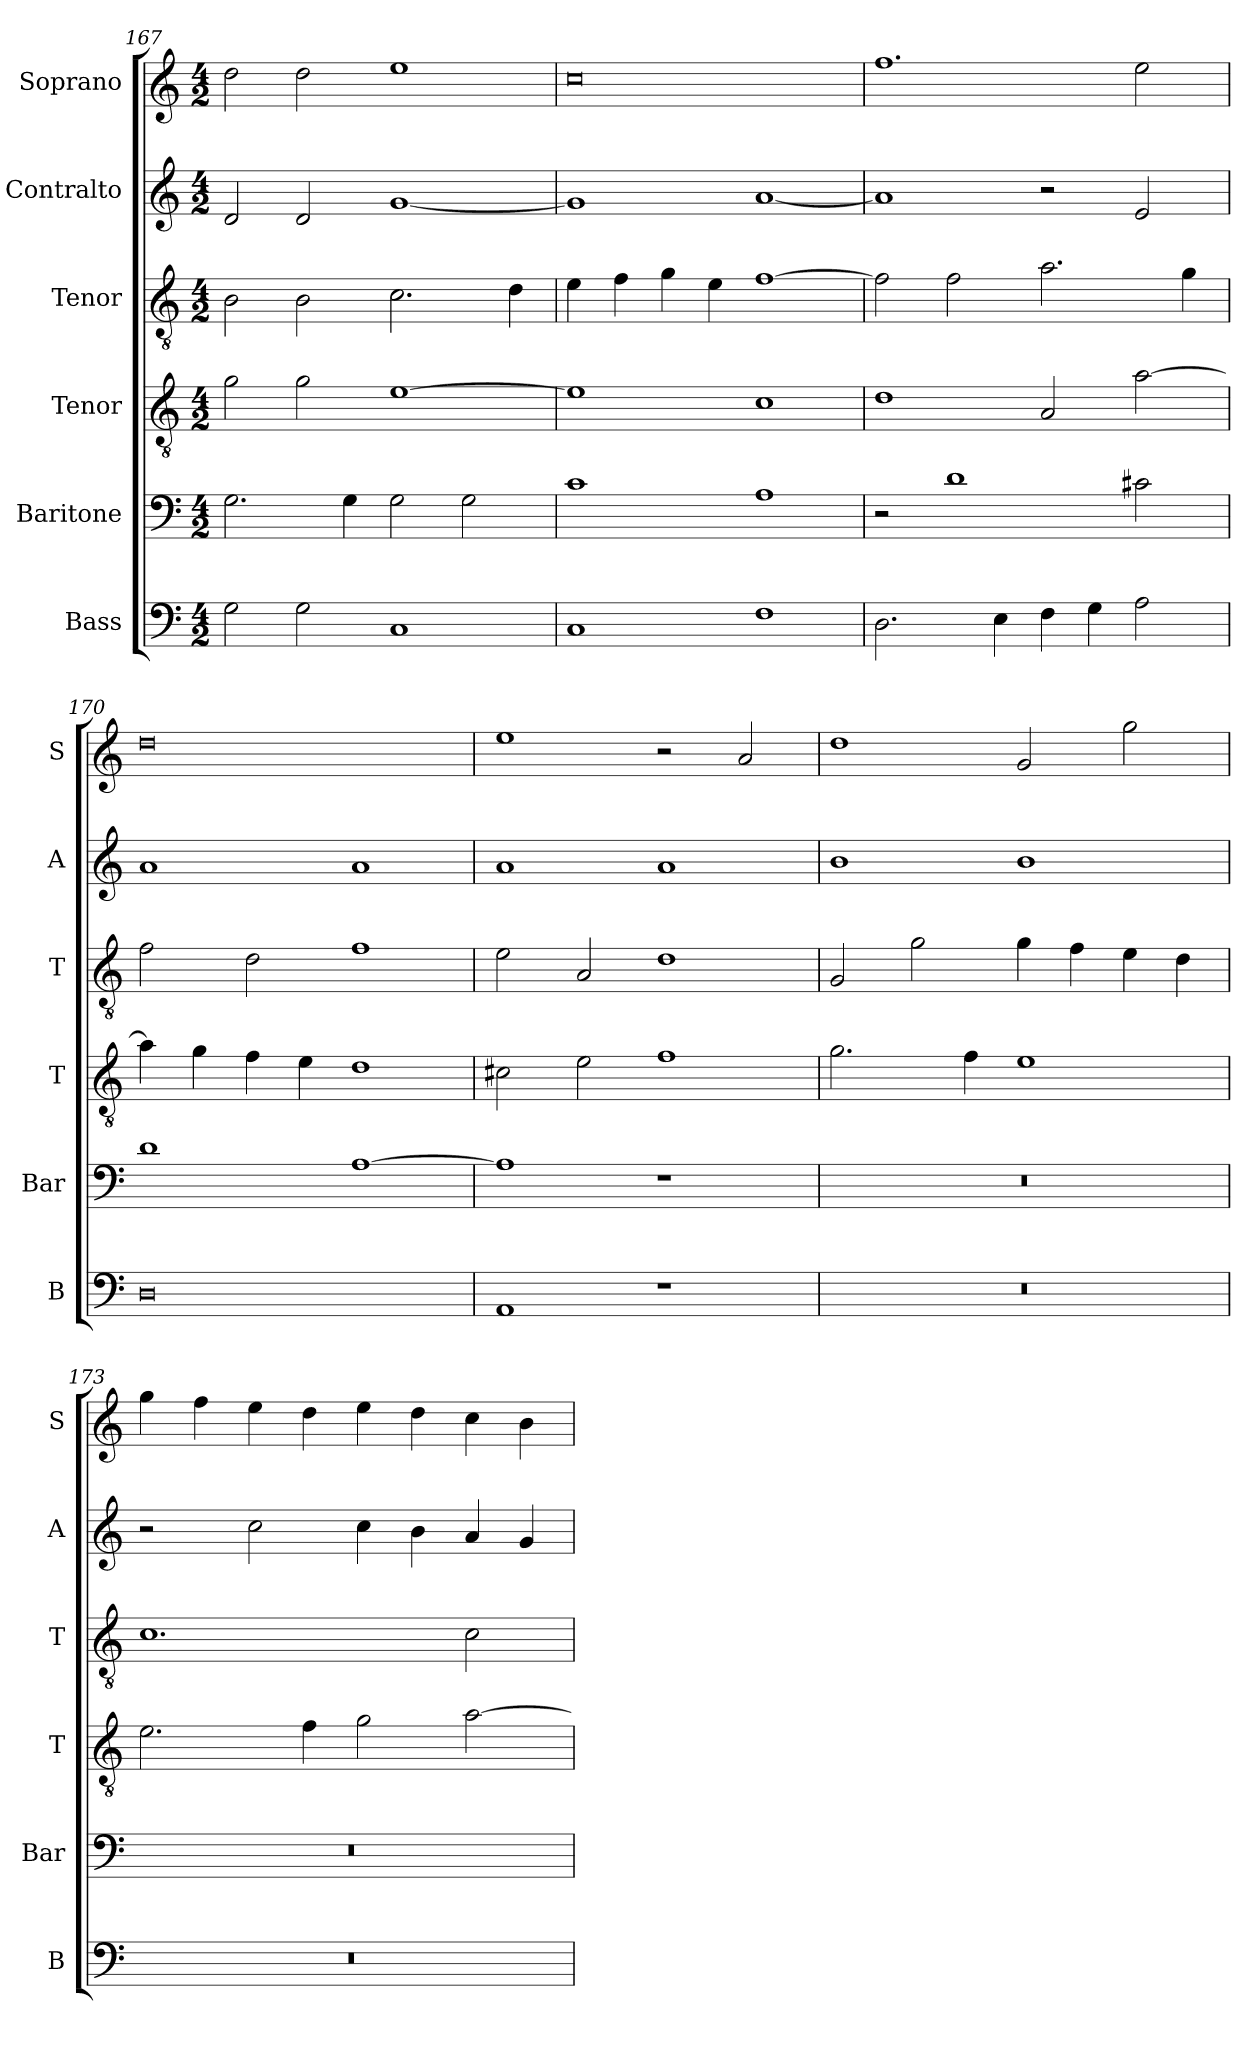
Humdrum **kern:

**kern	**kern	**kern	**kern	**kern	**kern
*part6	*part5	*part4	*part3	*part2	*part1
*staff6	*staff5	*staff4	*staff3	*staff2	*staff1
*I"Bass	*I"Baritone	*I"Tenor	*I"Tenor	*I"Contralto	*I"Soprano
*I'B	*I'Bar	*I'T	*I'T	*I'A	*I'S
*clefF4	*clefF4	*clefGv2	*clefGv2	*clefG2	*clefG2
*k[]	*k[]	*k[]	*k[]	*k[]	*k[]
*G:mix	*G:mix	*G:mix	*G:mix	*G:mix	*G:mix
*M4/2	*M4/2	*M4/2	*M4/2	*M4/2	*M4/2
=167	=167	=167	=167	=167	=167
2G	2.G	2g	2B	2d	2dd
2G	.	2g	2B	2d	2dd
.	4G	.	.	.	.
1C	2G	[1e	2.c	[1g	1ee
.	2G	.	.	.	.
.	.	.	4d	.	.
=168	=168	=168	=168	=168	=168
1C	1c	1e]	4e	1g]	0cc
.	.	.	4f	.	.
.	.	.	4g	.	.
.	.	.	4e	.	.
1F	1A	1c	[1f	[1a	.
=169	=169	=169	=169	=169	=169
2.D	2r	1d	2f]	1a]	1.ff
.	1d	.	2f	.	.
4E	.	.	.	.	.
4F	.	2A	2.a	2r	.
4G	.	.	.	.	.
2A	2c#X	[2a	.	2e	2ee
.	.	.	4g	.	.
=170	=170	=170	=170	=170	=170
0D	1d	4a]	2f	1a	0dd
.	.	4g	.	.	.
.	.	4f	2d	.	.
.	.	4e	.	.	.
.	[1A	1d	1f	1a	.
=171	=171	=171	=171	=171	=171
1AA	1A]	2c#X	2e	1a	1ee
.	.	2e	2A	.	.
1r	1r	1f	1d	1a	2r
.	.	.	.	.	2a
=172	=172	=172	=172	=172	=172
0r	0r	2.g	2G	1b	1dd
.	.	.	2g	.	.
.	.	4f	.	.	.
.	.	1e	4g	1b	2g
.	.	.	4f	.	.
.	.	.	4e	.	2gg
.	.	.	4d	.	.
=173	=173	=173	=173	=173	=173
0r	0r	2.e	1.c	2r	4gg
.	.	.	.	.	4ff
.	.	.	.	2cc	4ee
.	.	4f	.	.	4dd
.	.	2g	.	4cc	4ee
.	.	.	.	4b	4dd
.	.	[2a	2c	4a	4cc
.	.	.	.	4g	4b
=	=	=	=	=	=
*-	*-	*-	*-	*-	*-
